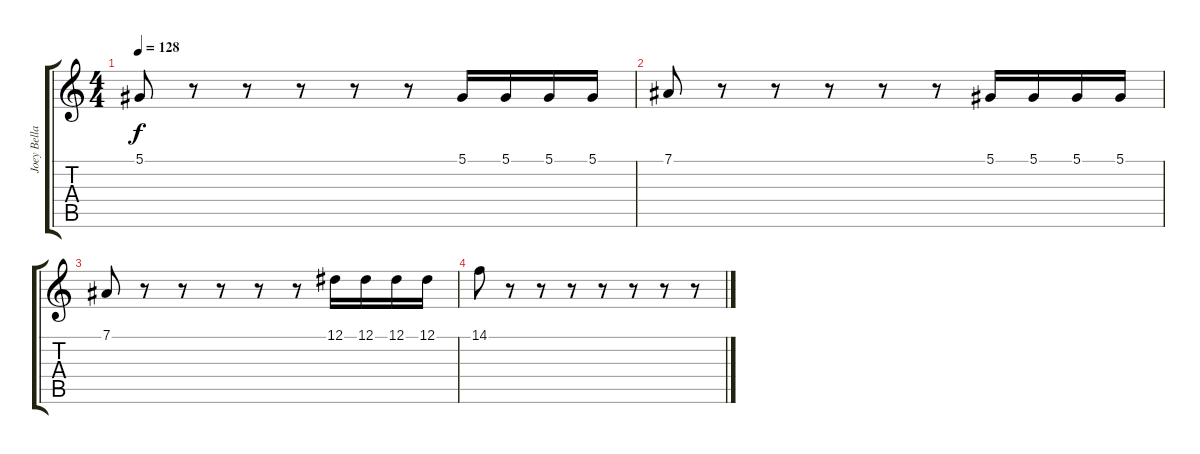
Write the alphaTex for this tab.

\track ("Joey Belladonna (Vocals)" "Joey Bella") {instrument voiceoohs}
\staff {score tabs}
\tuning (Eb4 Bb3 Gb3 Db3 Ab2 Eb2) {hide}
\ts (4 4)
\tempo 128
\clef g2
\ks c
5.1.8{dy f} r.8 r.8 r.8 r.8 r.8 5.1.16 5.1.16 5.1.16 5.1.16 |
7.1.8 r.8 r.8 r.8 r.8 r.8 5.1.16 5.1.16 5.1.16 5.1.16 |
7.1.8 r.8 r.8 r.8 r.8 r.8 12.1.16 12.1.16 12.1.16 12.1.16 |
14.1.8 r.8 r.8 r.8 r.8 r.8 r.8 r.8
